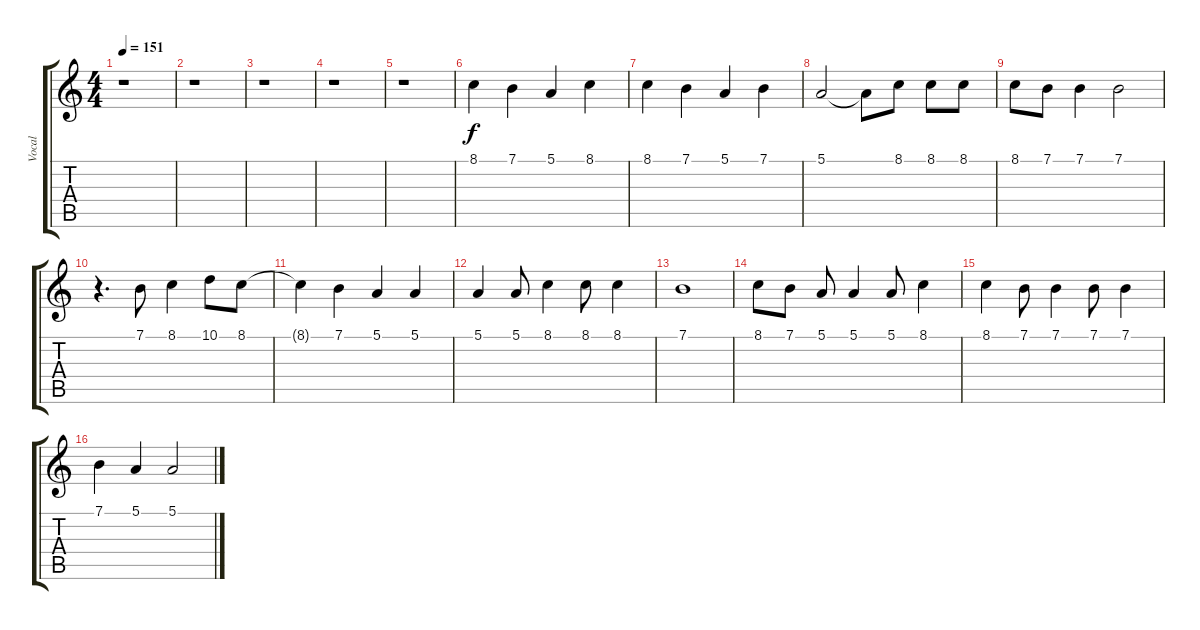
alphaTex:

\track ("Vocal" "Vocal") {instrument lead6voice}
\staff {score tabs}
\tuning (E4 B3 G3 D3 A2 E2) {hide}
\ts (4 4)
\tempo 151
\clef g2
\ks c
r.1{dy f} |
r.1 |
r.1 |
r.1 |
r.1 |
8.1.4 7.1.4 5.1.4 8.1.4 |
8.1.4 7.1.4 5.1.4 7.1.4 |
5.1.2 5.1{t}.8 8.1.8 8.1.8 8.1.8 |
8.1.8 7.1.8 7.1.4 7.1.2 |
r.4{d} 7.1.8 8.1.4 10.1.8 8.1.8 |
8.1{t}.4 7.1.4 5.1.4 5.1.4 |
5.1.4 5.1.8 8.1.4 8.1.8 8.1.4 |
7.1.1 |
8.1.8 7.1.8 5.1.8 5.1.4 5.1.8 8.1.4 |
8.1.4 7.1.8 7.1.4 7.1.8 7.1.4 |
7.1.4 5.1.4 5.1.2
